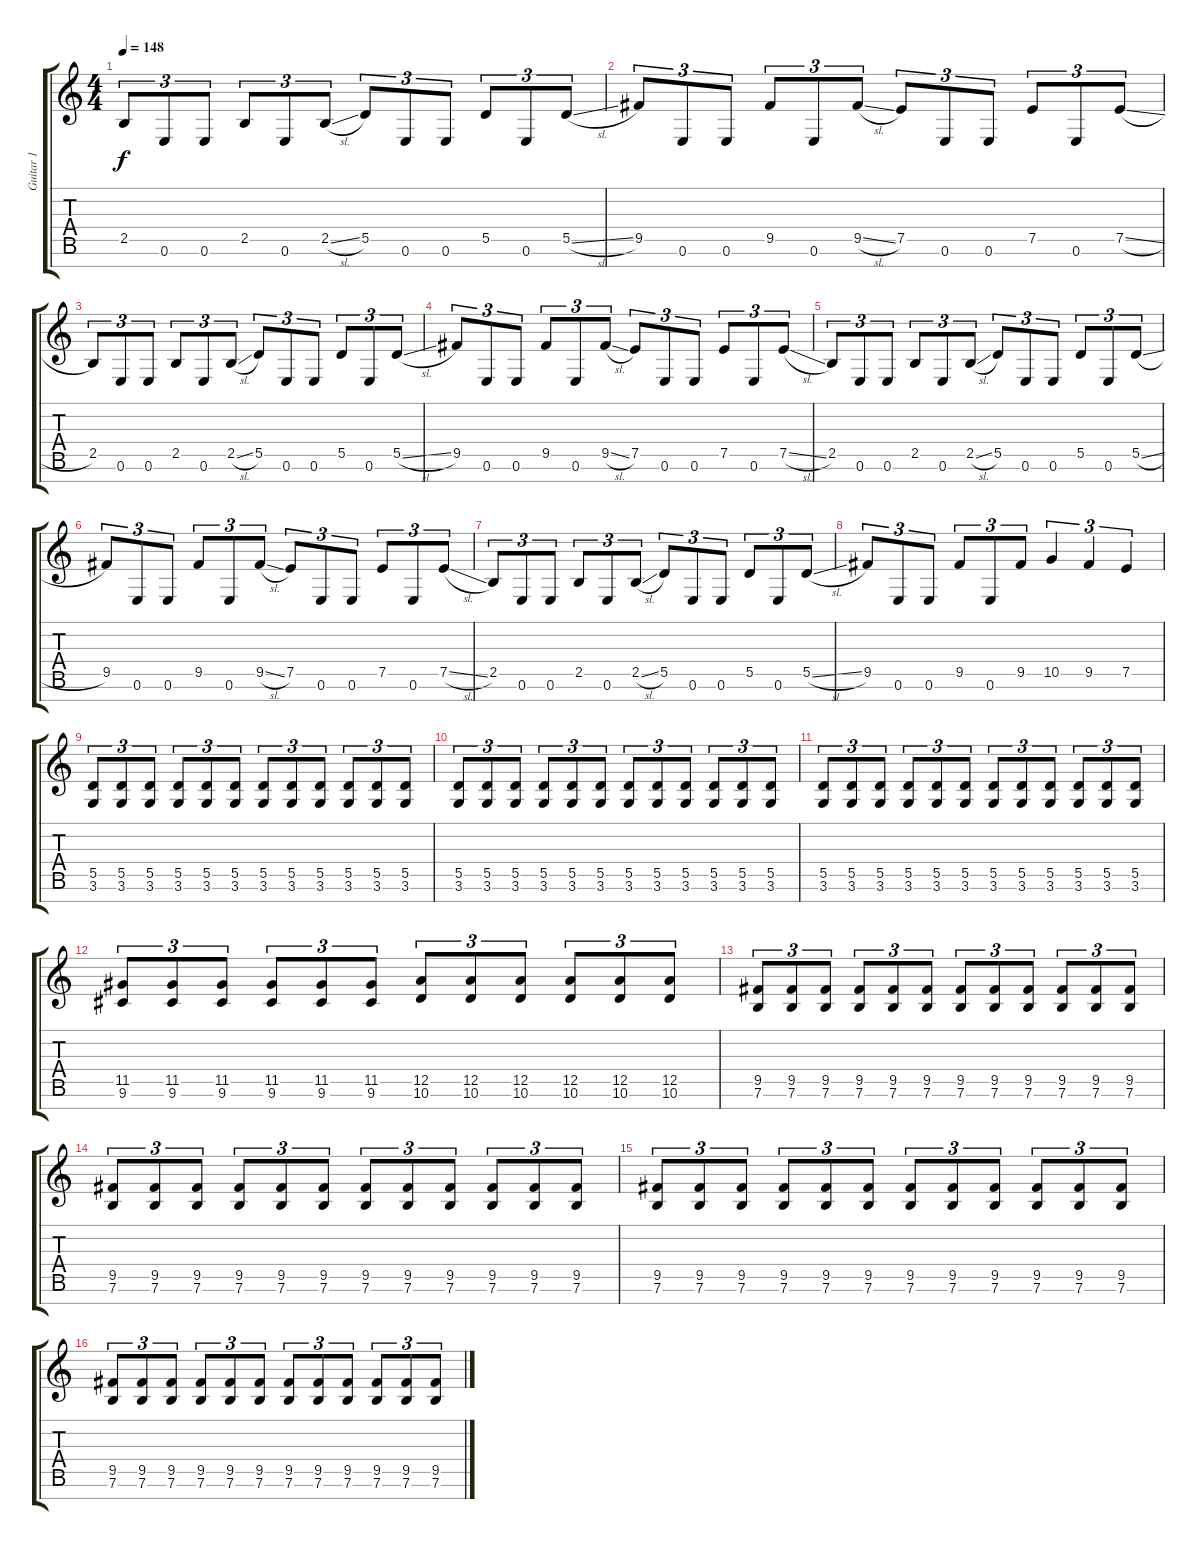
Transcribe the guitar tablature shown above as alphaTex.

\track ("Guitar 1" "Guitar 1") {instrument distortionguitar}
\staff {score tabs}
\tuning (E4 B3 G3 D3 A2 E2 B1) {hide}
\ts (4 4)
\tempo 148
\clef g2
\ks c
2.5.8{tu (3 2) dy f} 0.6.8{tu (3 2)} 0.6.8{tu (3 2)} 2.5.8{tu (3 2)} 0.6.8{tu (3 2)} 2.5{sl}.8{tu (3 2)} 5.5.8{tu (3 2)} 0.6.8{tu (3 2)} 0.6.8{tu (3 2)} 5.5.8{tu (3 2)} 0.6.8{tu (3 2)} 5.5{sl}.8{tu (3 2)} |
9.5.8{tu (3 2)} 0.6.8{tu (3 2)} 0.6.8{tu (3 2)} 9.5.8{tu (3 2)} 0.6.8{tu (3 2)} 9.5{sl}.8{tu (3 2)} 7.5.8{tu (3 2)} 0.6.8{tu (3 2)} 0.6.8{tu (3 2)} 7.5.8{tu (3 2)} 0.6.8{tu (3 2)} 7.5{sl}.8{tu (3 2)} |
2.5.8{tu (3 2)} 0.6.8{tu (3 2)} 0.6.8{tu (3 2)} 2.5.8{tu (3 2)} 0.6.8{tu (3 2)} 2.5{sl}.8{tu (3 2)} 5.5.8{tu (3 2)} 0.6.8{tu (3 2)} 0.6.8{tu (3 2)} 5.5.8{tu (3 2)} 0.6.8{tu (3 2)} 5.5{sl}.8{tu (3 2)} |
9.5.8{tu (3 2)} 0.6.8{tu (3 2)} 0.6.8{tu (3 2)} 9.5.8{tu (3 2)} 0.6.8{tu (3 2)} 9.5{sl}.8{tu (3 2)} 7.5.8{tu (3 2)} 0.6.8{tu (3 2)} 0.6.8{tu (3 2)} 7.5.8{tu (3 2)} 0.6.8{tu (3 2)} 7.5{sl}.8{tu (3 2)} |
2.5.8{tu (3 2)} 0.6.8{tu (3 2)} 0.6.8{tu (3 2)} 2.5.8{tu (3 2)} 0.6.8{tu (3 2)} 2.5{sl}.8{tu (3 2)} 5.5.8{tu (3 2)} 0.6.8{tu (3 2)} 0.6.8{tu (3 2)} 5.5.8{tu (3 2)} 0.6.8{tu (3 2)} 5.5{sl}.8{tu (3 2)} |
9.5.8{tu (3 2)} 0.6.8{tu (3 2)} 0.6.8{tu (3 2)} 9.5.8{tu (3 2)} 0.6.8{tu (3 2)} 9.5{sl}.8{tu (3 2)} 7.5.8{tu (3 2)} 0.6.8{tu (3 2)} 0.6.8{tu (3 2)} 7.5.8{tu (3 2)} 0.6.8{tu (3 2)} 7.5{sl}.8{tu (3 2)} |
2.5.8{tu (3 2)} 0.6.8{tu (3 2)} 0.6.8{tu (3 2)} 2.5.8{tu (3 2)} 0.6.8{tu (3 2)} 2.5{sl}.8{tu (3 2)} 5.5.8{tu (3 2)} 0.6.8{tu (3 2)} 0.6.8{tu (3 2)} 5.5.8{tu (3 2)} 0.6.8{tu (3 2)} 5.5{sl}.8{tu (3 2)} |
9.5.8{tu (3 2)} 0.6.8{tu (3 2)} 0.6.8{tu (3 2)} 9.5.8{tu (3 2)} 0.6.8{tu (3 2)} 9.5.8{tu (3 2)} 10.5.4{tu (3 2)} 9.5.4{tu (3 2)} 7.5.4{tu (3 2)} |
(5.5 3.6).8{tu (3 2)} (5.5 3.6).8{tu (3 2)} (5.5 3.6).8{tu (3 2)} (5.5 3.6).8{tu (3 2)} (5.5 3.6).8{tu (3 2)} (5.5 3.6).8{tu (3 2)} (5.5 3.6).8{tu (3 2)} (5.5 3.6).8{tu (3 2)} (5.5 3.6).8{tu (3 2)} (5.5 3.6).8{tu (3 2)} (5.5 3.6).8{tu (3 2)} (5.5 3.6).8{tu (3 2)} |
(5.5 3.6).8{tu (3 2)} (5.5 3.6).8{tu (3 2)} (5.5 3.6).8{tu (3 2)} (5.5 3.6).8{tu (3 2)} (5.5 3.6).8{tu (3 2)} (5.5 3.6).8{tu (3 2)} (5.5 3.6).8{tu (3 2)} (5.5 3.6).8{tu (3 2)} (5.5 3.6).8{tu (3 2)} (5.5 3.6).8{tu (3 2)} (5.5 3.6).8{tu (3 2)} (5.5 3.6).8{tu (3 2)} |
(5.5 3.6).8{tu (3 2)} (5.5 3.6).8{tu (3 2)} (5.5 3.6).8{tu (3 2)} (5.5 3.6).8{tu (3 2)} (5.5 3.6).8{tu (3 2)} (5.5 3.6).8{tu (3 2)} (5.5 3.6).8{tu (3 2)} (5.5 3.6).8{tu (3 2)} (5.5 3.6).8{tu (3 2)} (5.5 3.6).8{tu (3 2)} (5.5 3.6).8{tu (3 2)} (5.5 3.6).8{tu (3 2)} |
(11.5 9.6).8{tu (3 2)} (11.5 9.6).8{tu (3 2)} (11.5 9.6).8{tu (3 2)} (11.5 9.6).8{tu (3 2)} (11.5 9.6).8{tu (3 2)} (11.5 9.6).8{tu (3 2)} (12.5 10.6).8{tu (3 2)} (12.5 10.6).8{tu (3 2)} (12.5 10.6).8{tu (3 2)} (12.5 10.6).8{tu (3 2)} (12.5 10.6).8{tu (3 2)} (12.5 10.6).8{tu (3 2)} |
(9.5 7.6).8{tu (3 2)} (9.5 7.6).8{tu (3 2)} (9.5 7.6).8{tu (3 2)} (9.5 7.6).8{tu (3 2)} (9.5 7.6).8{tu (3 2)} (9.5 7.6).8{tu (3 2)} (9.5 7.6).8{tu (3 2)} (9.5 7.6).8{tu (3 2)} (9.5 7.6).8{tu (3 2)} (9.5 7.6).8{tu (3 2)} (9.5 7.6).8{tu (3 2)} (9.5 7.6).8{tu (3 2)} |
(9.5 7.6).8{tu (3 2)} (9.5 7.6).8{tu (3 2)} (9.5 7.6).8{tu (3 2)} (9.5 7.6).8{tu (3 2)} (9.5 7.6).8{tu (3 2)} (9.5 7.6).8{tu (3 2)} (9.5 7.6).8{tu (3 2)} (9.5 7.6).8{tu (3 2)} (9.5 7.6).8{tu (3 2)} (9.5 7.6).8{tu (3 2)} (9.5 7.6).8{tu (3 2)} (9.5 7.6).8{tu (3 2)} |
(9.5 7.6).8{tu (3 2)} (9.5 7.6).8{tu (3 2)} (9.5 7.6).8{tu (3 2)} (9.5 7.6).8{tu (3 2)} (9.5 7.6).8{tu (3 2)} (9.5 7.6).8{tu (3 2)} (9.5 7.6).8{tu (3 2)} (9.5 7.6).8{tu (3 2)} (9.5 7.6).8{tu (3 2)} (9.5 7.6).8{tu (3 2)} (9.5 7.6).8{tu (3 2)} (9.5 7.6).8{tu (3 2)} |
(9.5 7.6).8{tu (3 2)} (9.5 7.6).8{tu (3 2)} (9.5 7.6).8{tu (3 2)} (9.5 7.6).8{tu (3 2)} (9.5 7.6).8{tu (3 2)} (9.5 7.6).8{tu (3 2)} (9.5 7.6).8{tu (3 2)} (9.5 7.6).8{tu (3 2)} (9.5 7.6).8{tu (3 2)} (9.5 7.6).8{tu (3 2)} (9.5 7.6).8{tu (3 2)} (9.5 7.6).8{tu (3 2)}
